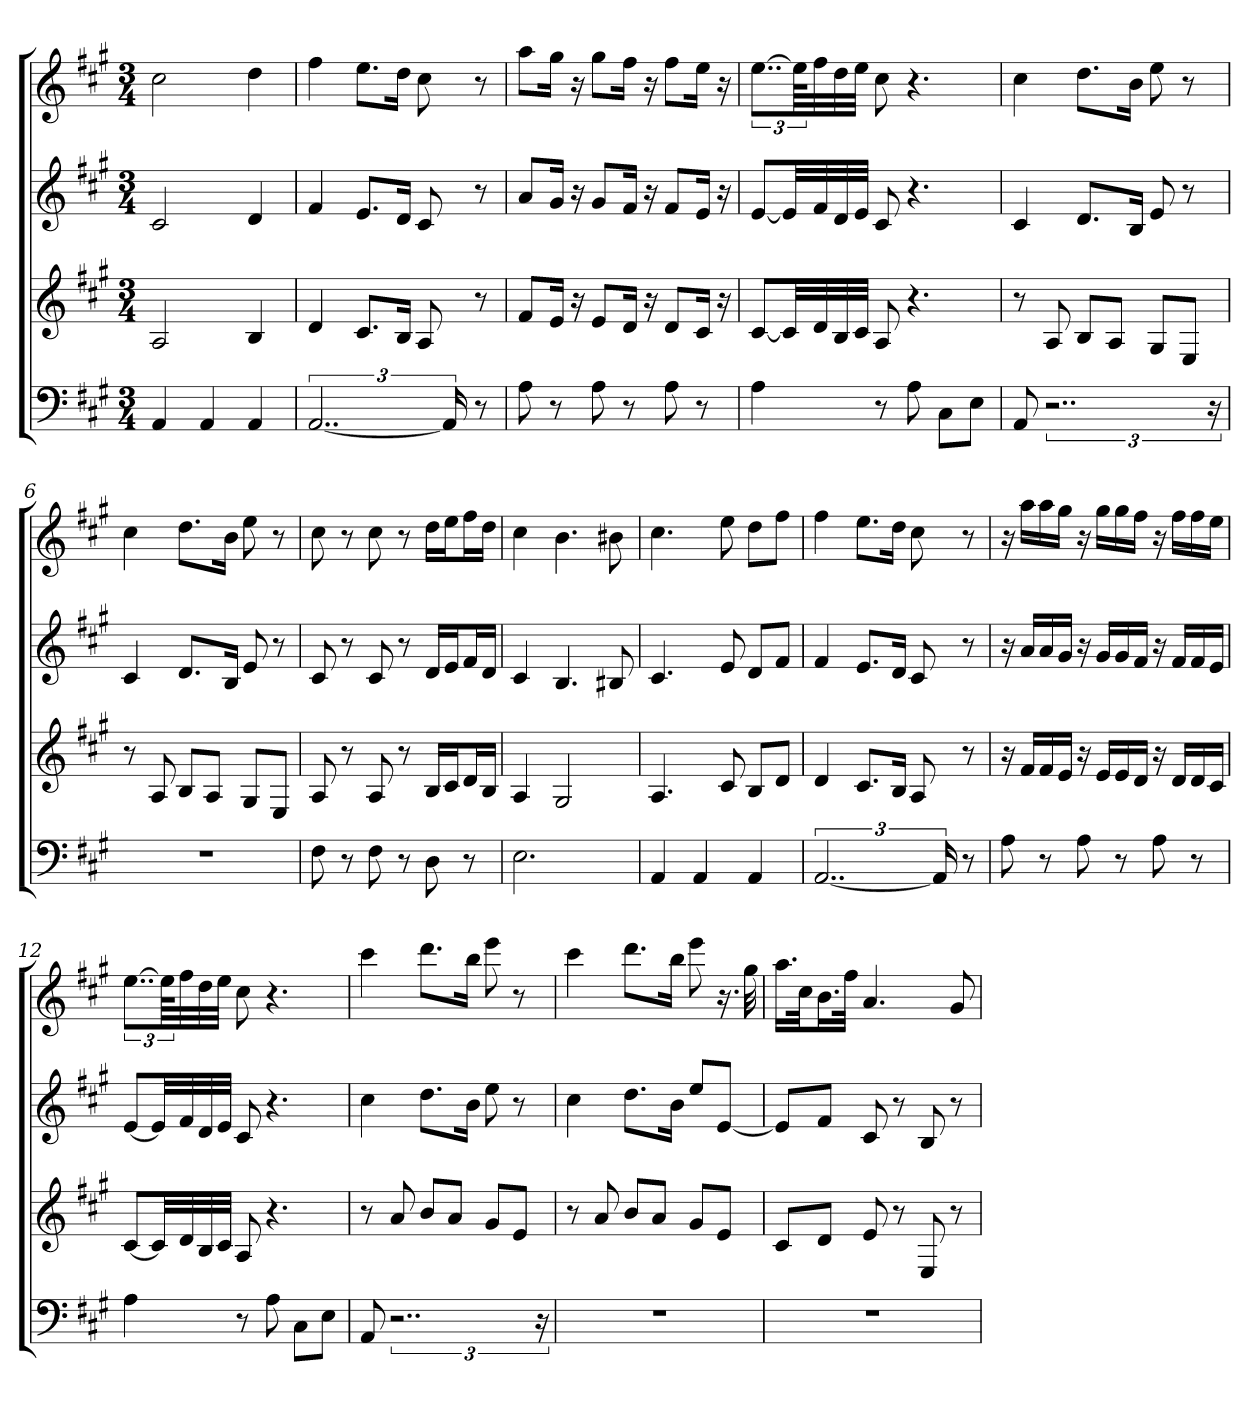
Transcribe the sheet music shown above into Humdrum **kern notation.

**kern	**kern	**kern	**kern
*part4	*part3	*part2	*part1
*staff4	*staff3	*staff2	*staff1
*k[f#c#g#]	*k[f#c#g#]	*k[f#c#g#]	*k[f#c#g#]
*A:	*A:	*A:	*A:
*M3/4	*M3/4	*M3/4	*M3/4
=	=	=	=
4AA	2A	2c#	2cc#
4AA	.	.	.
4AA	4B	4d	4dd
=2	=2	=2	=2
[3..AA	4d	4f#	4ff#
.	8.c#L	8.eL	8.eeL
.	16BJk	16dJk	16ddJk
.	8A	8c#	8cc#
24AA]	.	.	.
8r	8r	8r	8r
=3	=3	=3	=3
8A	8f#L	8aL	8aaL
8r	16eJk	16g#Jk	16gg#Jk
.	16r	16r	16r
8A	8eL	8g#L	8gg#L
8r	16dJk	16f#Jk	16ff#Jk
.	16r	16r	16r
8A	8dL	8f#L	8ff#L
8r	16c#Jk	16eJk	16eeJk
.	16r	16r	16r
=4	=4	=4	=4
4A	[8c#L	[8eL	[12..eeL
.	32c#LL]	32eLL]	.
.	.	.	96eeKLL]
.	32d	32f#	32ff#
.	32B	32d	32dd
.	32c#JJJ	32eJJJ	32eeJJJ
8r	8A	8c#	8cc#
8A	4.r	4.r	4.r
8C#L	.	.	.
8EJ	.	.	.
=5	=5	=5	=5
8AA	8r	4c#	4cc#
3..r	8A	.	.
.	8BL	8.dL	8.ddL
.	8AJ	.	.
.	.	16BJk	16bJk
.	8G#L	8e	8ee
.	8EJ	8r	8r
24r	.	.	.
=6	=6	=6	=6
2.r	8r	4c#	4cc#
.	8A	.	.
.	8BL	8.dL	8.ddL
.	8AJ	.	.
.	.	16BJk	16bJk
.	8G#L	8e	8ee
.	8EJ	8r	8r
=7	=7	=7	=7
8F#	8A	8c#	8cc#
8r	8r	8r	8r
8F#	8A	8c#	8cc#
8r	8r	8r	8r
8D	16BLL	16dLL	16ddLL
.	16c#J	16eJ	16eeJ
8r	16dL	16f#L	16ff#L
.	16BJJ	16dJJ	16ddJJ
=8	=8	=8	=8
2.E	4A	4c#	4cc#
.	2G#	4.B	4.b
.	.	8B#X	8b#X
=9	=9	=9	=9
4AA	4.A	4.c#	4.cc#
4AA	.	.	.
.	8c#	8e	8ee
4AA	8BL	8dL	8ddL
.	8dJ	8f#J	8ff#J
=10	=10	=10	=10
[3..AA	4d	4f#	4ff#
.	8.c#L	8.eL	8.eeL
.	16BJk	16dJk	16ddJk
.	8A	8c#	8cc#
24AA]	.	.	.
8r	8r	8r	8r
=11	=11	=11	=11
8A	16r	16r	16r
.	16f#LL	16aLL	16aaLL
8r	16f#	16a	16aa
.	16eJJ	16g#JJ	16gg#JJ
8A	16r	16r	16r
.	16eLL	16g#LL	16gg#LL
8r	16e	16g#	16gg#
.	16dJJ	16f#JJ	16ff#JJ
8A	16r	16r	16r
.	16dLL	16f#LL	16ff#LL
8r	16d	16f#	16ff#
.	16c#JJ	16eJJ	16eeJJ
=12	=12	=12	=12
4A	[8c#L	[8eL	[12..eeL
.	32c#LL]	32eLL]	.
.	.	.	96eeKLL]
.	32d	32f#	32ff#
.	32B	32d	32dd
.	32c#JJJ	32eJJJ	32eeJJJ
8r	8A	8c#	8cc#
8A	4.r	4.r	4.r
8C#L	.	.	.
8EJ	.	.	.
=13	=13	=13	=13
8AA	8r	4cc#	4ccc#
3..r	8a	.	.
.	8bL	8.ddL	8.dddL
.	8aJ	.	.
.	.	16bJk	16bbJk
.	8g#L	8ee	8eee
.	8eJ	8r	8r
24r	.	.	.
=14	=14	=14	=14
2.r	8r	4cc#	4ccc#
.	8a	.	.
.	8bL	8.ddL	8.dddL
.	8aJ	.	.
.	.	16bJk	16bbJk
.	8g#L	8eeL	8eee
.	8eJ	[8eJ	16.r
.	.	.	32gg#
=15	=15	=15	=15
2.r	8c#L	8eL]	16.aaLL
.	.	.	32cc#Jk
.	8dJ	8f#J	16.bL
.	.	.	32ff#JJk
.	8e	8c#	4.a
.	8r	8r	.
.	8E	8B	.
.	8r	8r	8g#
=	=	=	=
*-	*-	*-	*-
